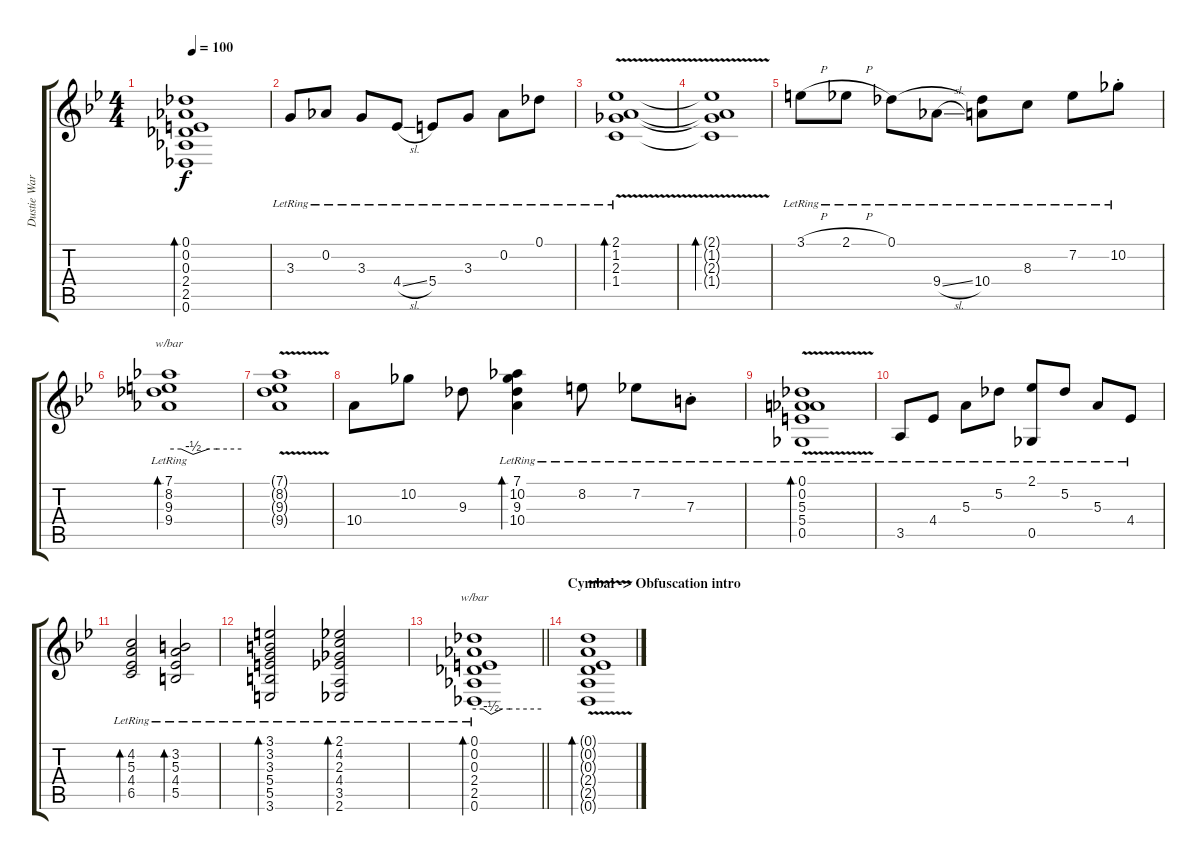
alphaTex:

\track ("Dustie Waring - Rhythm Gtr." "Dustie War") {instrument acousticguitarnylon}
\staff {score tabs}
\tuning (Db4 Ab3 E3 B2 Gb2 Db2) {hide}
\ts (4 4)
\tempo 100
\clef g2
\ks gminor
(0.1{t} 0.2{t} 0.3{t} 2.4{t} 2.5{t} 0.6{t}).1{bd 60 dy f} |
3.3{lr}.8 0.2{lr}.8 3.3{lr}.8 4.4{sl lr}.8 5.4{lr}.8 3.3{lr}.8 0.2{lr}.8 0.1{lr}.8 |
(2.1{v lr} 1.2{lr} 2.3{v} 1.4{lr}).1{bd 240} |
(2.1{v t} 1.2{t} 2.3{t} 1.4{t}).1{bd 240} |
3.1{h lr}.8 2.1{h lr}.8 0.1{lr}.8 9.4{sl lr}.8 (0.1{t} 10.4{lr}).8 8.3{lr}.8 7.2{lr}.8 10.2{st lr}.8 |
(7.1{lr} 8.2{lr} 9.3{lr} 9.4{lr}).1{tbe (custom default 0 0 10 0 20 -2 33 0 40 0 60 0) bd 240} |
(7.1{t} 8.2{t} 9.3{v t} 9.4{v t}).1 |
10.4.8 10.2.8 9.3.8 (7.1{lr} 10.2{lr} 9.3{lr} 10.4).4{bd 240} 8.2{lr}.8 7.2{lr}.8 7.3{st lr}.8 |
(0.1{lr} 0.2{v} 5.3{v lr} 5.4{lr} 0.5).1{bd 240} |
3.5{lr}.8 4.4{lr}.8 5.3{lr}.8 5.2{lr}.8 (2.1 0.5{lr}).8 5.2{lr}.8 5.3{lr}.8 4.4{lr}.8 |
(4.2{lr} 5.3{lr} 4.4{lr} 6.5{lr}).2{bd 240} (3.2{lr} 5.3{lr} 4.4{lr} 5.5{lr}).2{bd 240} |
(3.1{lr} 3.2 3.3{lr} 5.4{lr} 5.5{lr} 3.6{lr}).2{bd 240} (2.1{lr} 4.2 2.3{lr} 4.4{lr} 3.5 2.6{lr}).2{bd 240} |
\barLineRight lightlight
(0.1 0.2{lr} 0.3{lr} 2.4{lr} 2.5{lr} 0.6{lr}).1{tbe (custom default 0 0 8 0 15 -2 25 0 32 0 60 0) bd 240} |
\section ("" "Cymbal -> Obfuscation intro")
(0.1{t} 0.2{v t} 0.3{t} 2.4{t} 2.5{t} 0.6{t}).1{bd 240}
